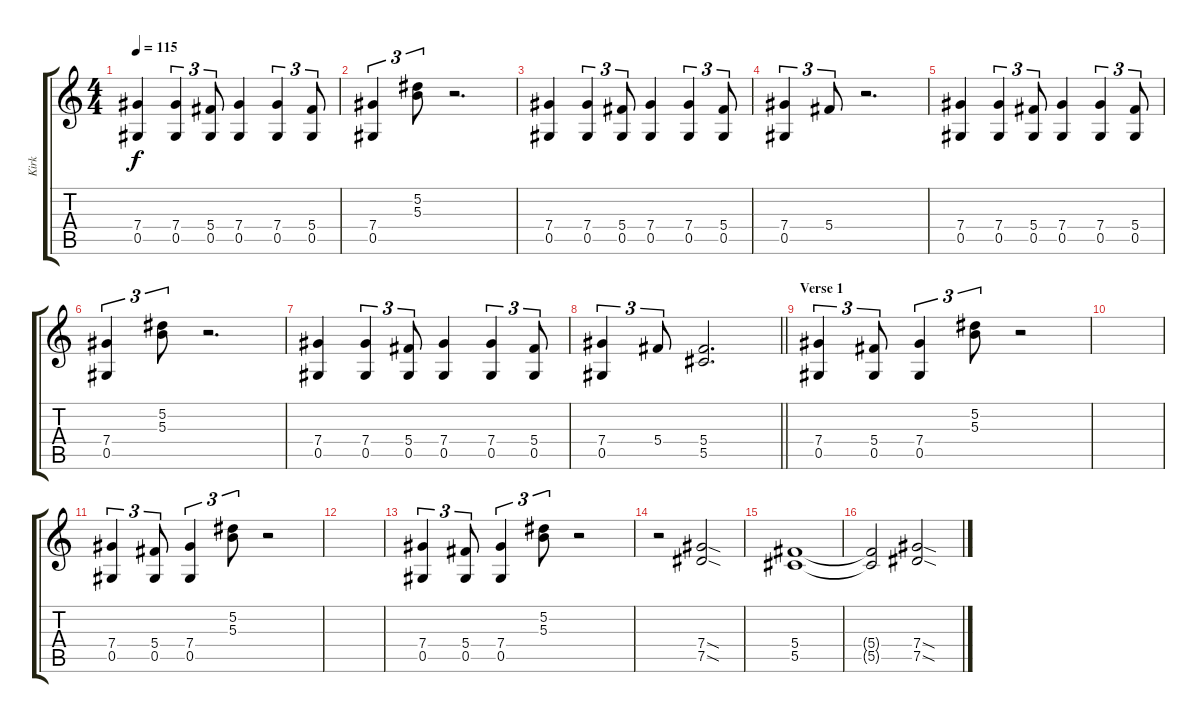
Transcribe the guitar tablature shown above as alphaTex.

\track ("Kirk" "Kirk") {instrument distortionguitar}
\staff {score tabs}
\tuning (Eb4 Bb3 Gb3 Db3 Ab2 Eb2) {hide}
\ts (4 4)
\tempo 115
\clef g2
\ks c
(7.4 0.5).4{dy f} (7.4 0.5).4{tu (3 2)} (5.4 0.5).8{tu (3 2)} (7.4 0.5).4 (7.4 0.5).4{tu (3 2)} (5.4 0.5).8{tu (3 2)} |
(7.4 0.5).4{tu (3 2)} (5.2 5.3).8{tu (3 2)} r.2{d} |
(7.4 0.5).4 (7.4 0.5).4{tu (3 2)} (5.4 0.5).8{tu (3 2)} (7.4 0.5).4 (7.4 0.5).4{tu (3 2)} (5.4 0.5).8{tu (3 2)} |
(7.4 0.5).4{tu (3 2)} 5.4.8{tu (3 2)} r.2{d} |
(7.4 0.5).4 (7.4 0.5).4{tu (3 2)} (5.4 0.5).8{tu (3 2)} (7.4 0.5).4 (7.4 0.5).4{tu (3 2)} (5.4 0.5).8{tu (3 2)} |
(7.4 0.5).4{tu (3 2)} (5.2 5.3).8{tu (3 2)} r.2{d} |
(7.4 0.5).4 (7.4 0.5).4{tu (3 2)} (5.4 0.5).8{tu (3 2)} (7.4 0.5).4 (7.4 0.5).4{tu (3 2)} (5.4 0.5).8{tu (3 2)} |
\barLineRight lightlight
(7.4 0.5).4{tu (3 2)} 5.4.8{tu (3 2)} (5.4 5.5).2{d} |
\section ("" "Verse 1")
(7.4 0.5).4{tu (3 2)} (5.4 0.5).8{tu (3 2)} (7.4 0.5).4{tu (3 2)} (5.2 5.3).8{tu (3 2)} r.2 |
|
(7.4 0.5).4{tu (3 2)} (5.4 0.5).8{tu (3 2)} (7.4 0.5).4{tu (3 2)} (5.2 5.3).8{tu (3 2)} r.2 |
|
(7.4 0.5).4{tu (3 2)} (5.4 0.5).8{tu (3 2)} (7.4 0.5).4{tu (3 2)} (5.2 5.3).8{tu (3 2)} r.2 |
r.2 (7.4{sod} 7.5{sod}).2 |
(5.4 5.5).1 |
(5.4{t} 5.5{t}).2 (7.4{sod} 7.5{sod}).2
